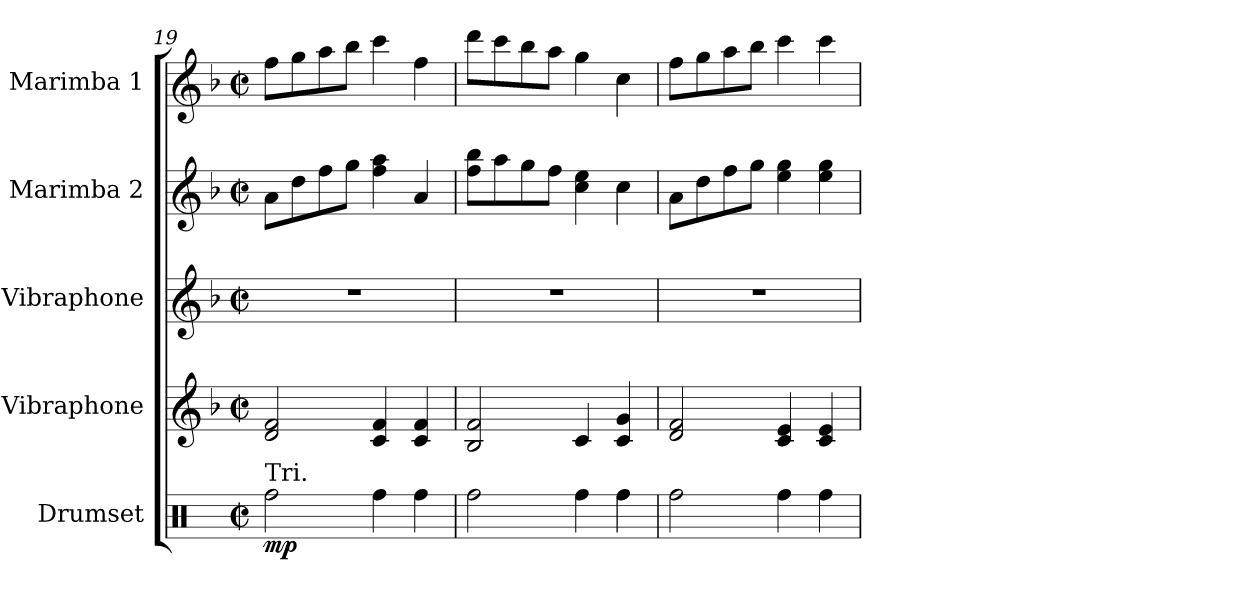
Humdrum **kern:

**kern	**dynam	**kern	**kern	**kern	**kern
*part5	*part5	*part4	*part3	*part2	*part1
*staff5	*staff5	*staff4	*staff3	*staff2	*staff1
*I"Drumset	*	*I"Vibraphone	*I"Vibraphone	*I"Marimba 2	*I"Marimba 1
*I'Drs.	*	*I'Vib.	*I'Vib.	*I'Mrm. 2	*I'Mrm. 1
*clefX	*	*clefG2	*clefG2	*clefG2	*clefG2
*k[]	*	*k[b-]	*k[b-]	*k[b-]	*k[b-]
*M2/2	*	*M2/2	*M2/2	*M2/2	*M2/2
*met(c|)	*	*met(c|)	*met(c|)	*met(c|)	*met(c|)
=19	=19	=19	=19	=19	=19
!LO:TX:a:t=Tri.	!	!	!	!	!
!	!LO:DY:b	!	!	!	!
2Rff\	mp	2d/ 2f/	1r	8a\L	8ff\L
.	.	.	.	8dd\	8gg\
.	.	.	.	8ff\	8aa\
.	.	.	.	8gg\J	8bb-\J
4Rff\	.	4c/ 4f/	.	4ff\ 4aa\	4ccc\
4Rff\	.	4c/ 4f/	.	4a/	4ff\
!!LO:PB:g=z
=20	=20	=20	=20	=20	=20
2Rff\	.	2B-/ 2f/	1r	8ff\ 8bb-\L	8ddd\L
.	.	.	.	8aa\	8ccc\
.	.	.	.	8gg\	8bb-\
.	.	.	.	8ff\J	8aa\J
4Rff\	.	4c/	.	4cc\ 4ee\	4gg\
4Rff\	.	4c/ 4g/	.	4cc\	4cc\
=21	=21	=21	=21	=21	=21
2Rff\	.	2d/ 2f/	1r	8a\L	8ff\L
.	.	.	.	8dd\	8gg\
.	.	.	.	8ff\	8aa\
.	.	.	.	8gg\J	8bb-\J
4Rff\	.	4c/ 4e/	.	4ee\ 4gg\	4ccc\
4Rff\	.	4c/ 4e/	.	4ee\ 4gg\	4ccc\
=	=	=	=	=	=
*-	*-	*-	*-	*-	*-
